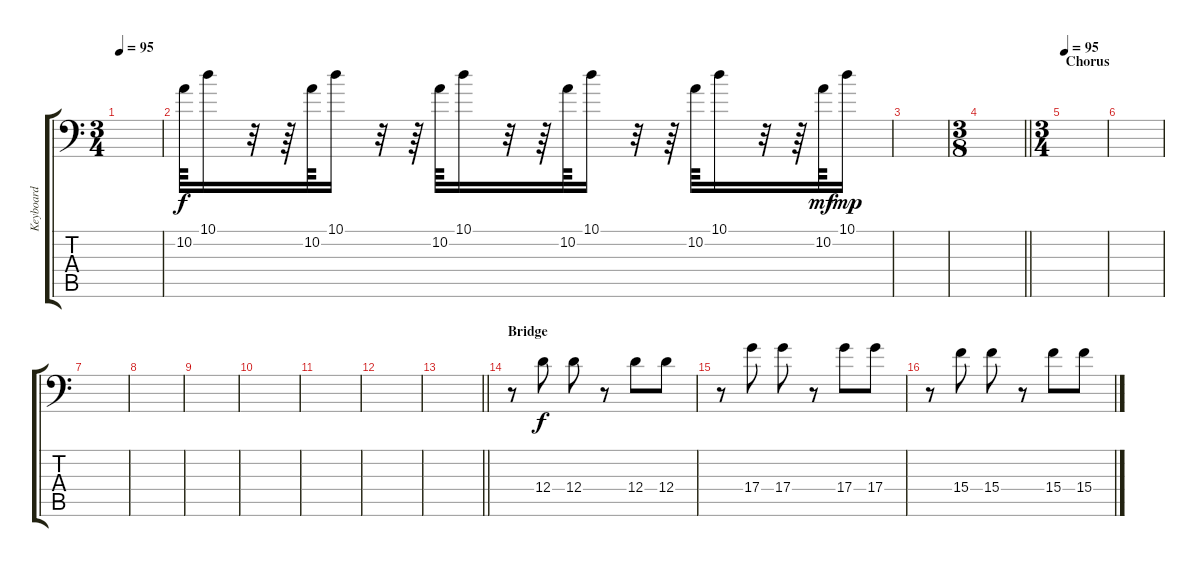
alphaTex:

\track ("Keyboard" "Keyboard") {instrument acousticgrandpiano}
\staff {score tabs}
\tuning (E4 B3 G3 D3 A2 A1) {hide}
\ts (3 4)
\tempo 95
\clef f4
\ks c
|
10.2.64{dy f volume 10 balance 8 instrument electricpiano1} 10.1.16 r.32 r.64 10.2.64 10.1.16 r.32 r.64 10.2.64 10.1.16 r.32 r.64 10.2.64 10.1.16 r.32 r.64 10.2.64 10.1.16 r.32 r.64 10.2.64{dy mf} 10.1.16{dy mp} |
|
\ts (3 8)
\barLineRight lightlight
|
\ts (3 4)
\section ("" "Chorus")
\tempo 95
|
|
|
|
|
|
|
|
\barLineRight lightlight
|
\section ("" "Bridge")
r.8 12.4.8{dy f volume 7 instrument choiraahs} 12.4.8 r.8 12.4.8 12.4.8 |
r.8 17.4.8 17.4.8 r.8 17.4.8 17.4.8 |
r.8 15.4.8 15.4.8 r.8 15.4.8 15.4.8
